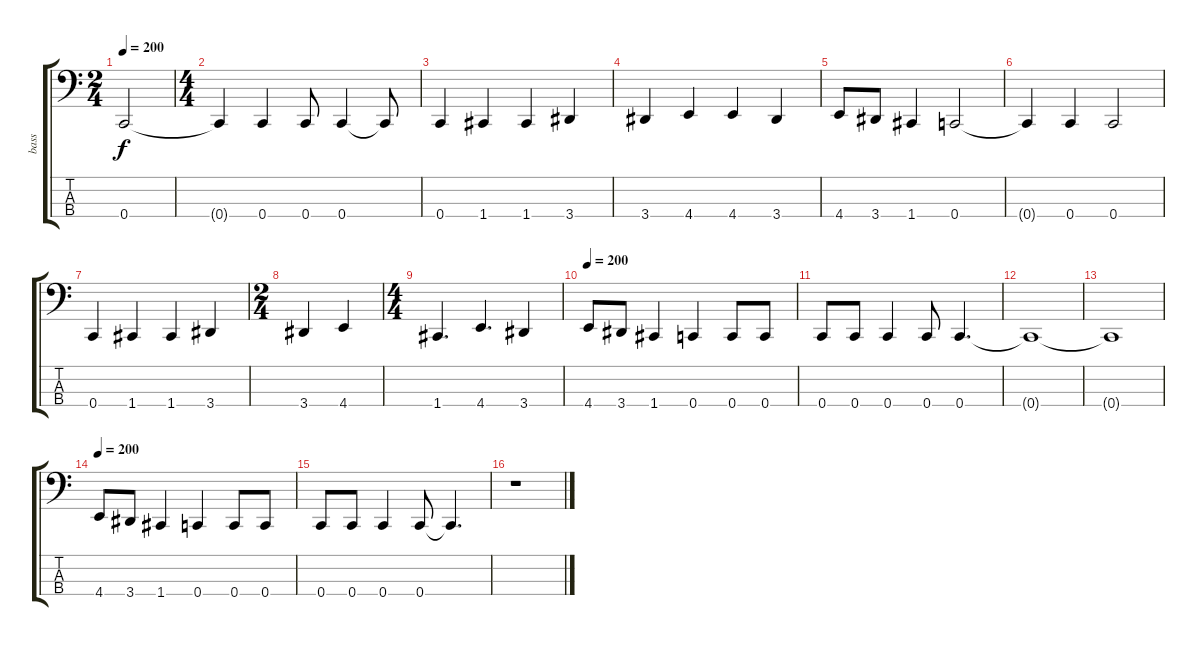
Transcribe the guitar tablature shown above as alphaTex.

\track ("bass" "bass") {instrument electricbassfinger}
\staff {score tabs}
\tuning (F2 C2 G1 C1) {hide}
\ts (2 4)
\tempo 200
\clef f4
\ks c
0.4.2{dy f} |
\ts (4 4)
0.4{t}.4 0.4.4 0.4.8 0.4.4 0.4{t}.8 |
0.4.4 1.4.4 1.4.4 3.4.4 |
3.4.4 4.4.4 4.4.4 3.4.4 |
4.4.8 3.4.8 1.4.4 0.4.2 |
0.4{t}.4 0.4.4 0.4.2 |
0.4.4 1.4.4 1.4.4 3.4.4 |
\ts (2 4)
3.4.4 4.4.4 |
\ts (4 4)
1.4.4{d} 4.4.4{d} 3.4.4 |
\tempo 200
4.4.8 3.4.8 1.4.4 0.4.4 0.4.8 0.4.8 |
0.4.8 0.4.8 0.4.4 0.4.8 0.4.4{d} |
0.4{t}.1 |
0.4{t}.1 |
\tempo 200
4.4.8 3.4.8 1.4.4 0.4.4 0.4.8 0.4.8 |
0.4.8 0.4.8 0.4.4 0.4.8 0.4{t}.4{d} |
r.1
